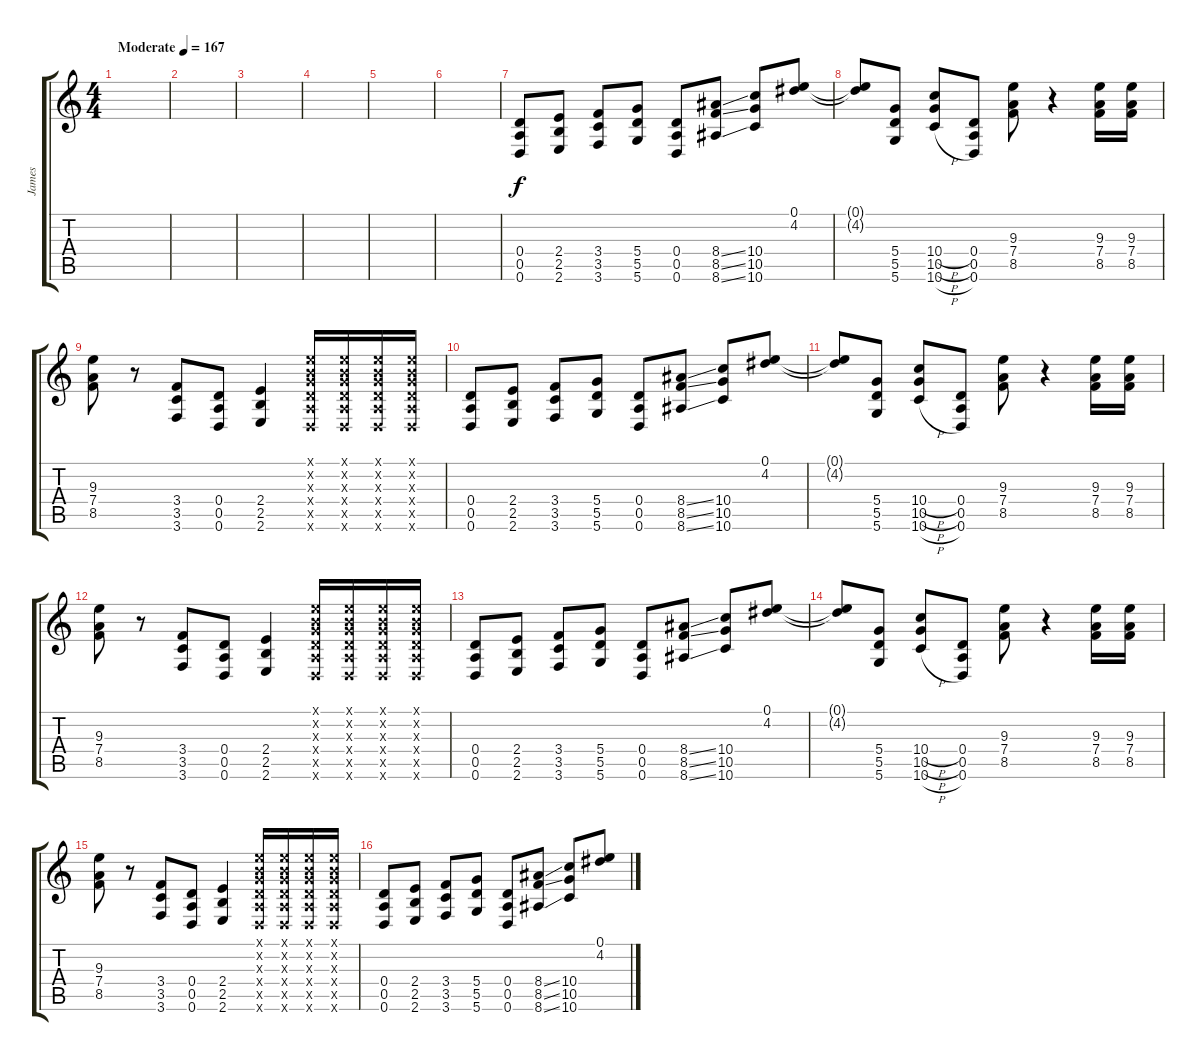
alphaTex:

\track ("James" "James") {instrument distortionguitar}
\staff {score tabs}
\tuning (E4 B3 G3 D3 A2 D2) {hide}
\ts (4 4)
\tempo (167 "Moderate")
\clef g2
\ks c
|
|
|
|
|
|
(0.4 0.5 0.6).8 (2.4 2.5 2.6).8 (3.4 3.5 3.6).8 (5.4 5.5 5.6).8 (0.4 0.5 0.6).8 (8.4{ss} 8.5{ss} 8.6{ss}).8 (10.4 10.5 10.6).8 (0.1 4.2).8 |
(0.1{t} 4.2{t}).8 (5.4 5.5 5.6).8 (10.4{h} 10.5{h} 10.6{h}).8 (0.4 0.5 0.6).8 (9.3 7.4 8.5).8 r.4 (9.3 7.4 8.5).16 (9.3 7.4 8.5).16 |
(9.3 7.4 8.5).8 r.8 (3.4 3.5 3.6).8 (0.4 0.5 0.6).8 (2.4 2.5 2.6).4 (0.1{x} 0.2{x} 0.3{x} 0.4{x} 0.5{x} 0.6{x}).16 (0.1{x} 0.2{x} 0.3{x} 0.4{x} 0.5{x} 0.6{x}).16 (0.1{x} 0.2{x} 0.3{x} 0.4{x} 0.5{x} 0.6{x}).16 (0.1{x} 0.2{x} 0.3{x} 0.4{x} 0.5{x} 0.6{x}).16 |
(0.4 0.5 0.6).8 (2.4 2.5 2.6).8 (3.4 3.5 3.6).8 (5.4 5.5 5.6).8 (0.4 0.5 0.6).8 (8.4{ss} 8.5{ss} 8.6{ss}).8 (10.4 10.5 10.6).8 (0.1 4.2).8 |
(0.1{t} 4.2{t}).8 (5.4 5.5 5.6).8 (10.4{h} 10.5{h} 10.6{h}).8 (0.4 0.5 0.6).8 (9.3 7.4 8.5).8 r.4 (9.3 7.4 8.5).16 (9.3 7.4 8.5).16 |
(9.3 7.4 8.5).8 r.8 (3.4 3.5 3.6).8 (0.4 0.5 0.6).8 (2.4 2.5 2.6).4 (0.1{x} 0.2{x} 0.3{x} 0.4{x} 0.5{x} 0.6{x}).16 (0.1{x} 0.2{x} 0.3{x} 0.4{x} 0.5{x} 0.6{x}).16 (0.1{x} 0.2{x} 0.3{x} 0.4{x} 0.5{x} 0.6{x}).16 (0.1{x} 0.2{x} 0.3{x} 0.4{x} 0.5{x} 0.6{x}).16 |
(0.4 0.5 0.6).8 (2.4 2.5 2.6).8 (3.4 3.5 3.6).8 (5.4 5.5 5.6).8 (0.4 0.5 0.6).8 (8.4{ss} 8.5{ss} 8.6{ss}).8 (10.4 10.5 10.6).8 (0.1 4.2).8 |
(0.1{t} 4.2{t}).8 (5.4 5.5 5.6).8 (10.4{h} 10.5{h} 10.6{h}).8 (0.4 0.5 0.6).8 (9.3 7.4 8.5).8 r.4 (9.3 7.4 8.5).16 (9.3 7.4 8.5).16 |
(9.3 7.4 8.5).8 r.8 (3.4 3.5 3.6).8 (0.4 0.5 0.6).8 (2.4 2.5 2.6).4 (0.1{x} 0.2{x} 0.3{x} 0.4{x} 0.5{x} 0.6{x}).16 (0.1{x} 0.2{x} 0.3{x} 0.4{x} 0.5{x} 0.6{x}).16 (0.1{x} 0.2{x} 0.3{x} 0.4{x} 0.5{x} 0.6{x}).16 (0.1{x} 0.2{x} 0.3{x} 0.4{x} 0.5{x} 0.6{x}).16 |
(0.4 0.5 0.6).8 (2.4 2.5 2.6).8 (3.4 3.5 3.6).8 (5.4 5.5 5.6).8 (0.4 0.5 0.6).8 (8.4{ss} 8.5{ss} 8.6{ss}).8 (10.4 10.5 10.6).8 (0.1 4.2).8
